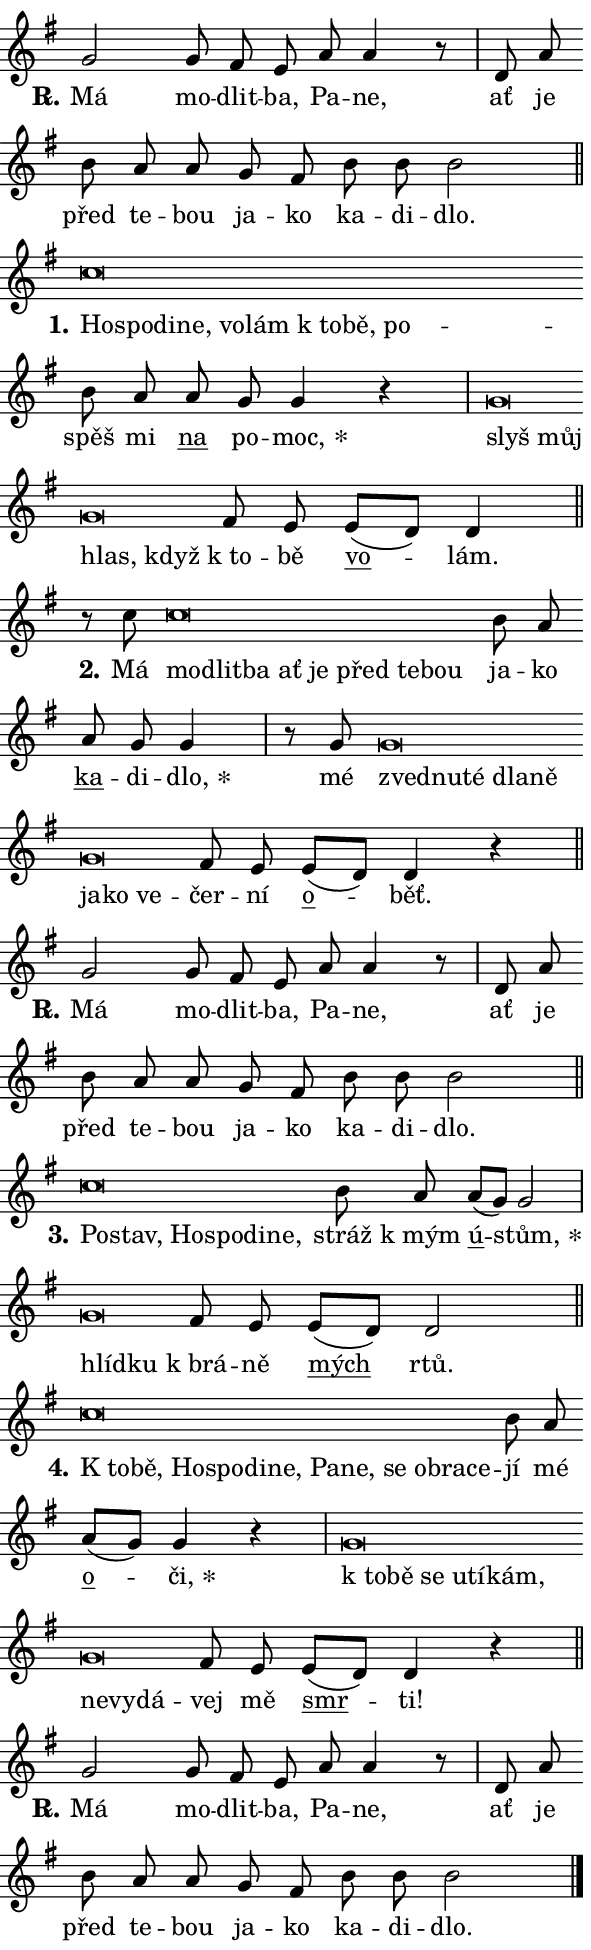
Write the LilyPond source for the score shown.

\version "2.24.0"
\header { tagline = "" }
\paper {
  indent = 0\cm
  top-margin = 0\cm
  right-margin = 0.13\cm % to fit lyric hyphens
  bottom-margin = 0\cm
  left-margin = 0\cm
  paper-width = 10\cm
  page-breaking = #ly:one-page-breaking
  system-system-spacing.basic-distance = #11
  score-system-spacing.basic-distance = #11
  ragged-last = ##f
}


%% Author: Thomas Morley
%% https://lists.gnu.org/archive/html/lilypond-user/2020-05/msg00002.html
#(define (line-position grob)
"Returns position of @var[grob} in current system:
   @code{'start}, if at first time-step
   @code{'end}, if at last time-step
   @code{'middle} otherwise
"
  (let* ((col (ly:item-get-column grob))
         (ln (ly:grob-object col 'left-neighbor))
         (rn (ly:grob-object col 'right-neighbor))
         (col-to-check-left (if (ly:grob? ln) ln col))
         (col-to-check-right (if (ly:grob? rn) rn col))
         (break-dir-left
           (and
             (ly:grob-property col-to-check-left 'non-musical #f)
             (ly:item-break-dir col-to-check-left)))
         (break-dir-right
           (and
             (ly:grob-property col-to-check-right 'non-musical #f)
             (ly:item-break-dir col-to-check-right))))
        (cond ((eqv? 1 break-dir-left) 'start)
              ((eqv? -1 break-dir-right) 'end)
              (else 'middle))))

#(define (tranparent-at-line-position vctor)
  (lambda (grob)
  "Relying on @code{line-position} select the relevant enry from @var{vctor}.
Used to determine transparency,"
    (case (line-position grob)
      ((end) (not (vector-ref vctor 0)))
      ((middle) (not (vector-ref vctor 1)))
      ((start) (not (vector-ref vctor 2))))))

noteHeadBreakVisibility =
#(define-music-function (break-visibility)(vector?)
"Makes @code{NoteHead}s transparent relying on @var{break-visibility}"
#{
  \override NoteHead.transparent =
    #(tranparent-at-line-position break-visibility)
#})

#(define delete-ledgers-for-transparent-note-heads
  (lambda (grob)
    "Reads whether a @code{NoteHead} is transparent.
If so this @code{NoteHead} is removed from @code{'note-heads} from
@var{grob}, which is supposed to be @code{LedgerLineSpanner}.
As a result ledgers are not printed for this @code{NoteHead}"
    (let* ((nhds-array (ly:grob-object grob 'note-heads))
           (nhds-list
             (if (ly:grob-array? nhds-array)
                 (ly:grob-array->list nhds-array)
                 '()))
           ;; Relies on the transparent-property being done before
           ;; Staff.LedgerLineSpanner.after-line-breaking is executed.
           ;; This is fragile ...
           (to-keep
             (remove
               (lambda (nhd)
                 (ly:grob-property nhd 'transparent #f))
               nhds-list)))
      ;; TODO find a better method to iterate over grob-arrays, similiar
      ;; to filter/remove etc for lists
      ;; For now rebuilt from scratch
      (set! (ly:grob-object grob 'note-heads)  '())
      (for-each
        (lambda (nhd)
          (ly:pointer-group-interface::add-grob grob 'note-heads nhd))
        to-keep))))

squashNotes = {
  \override NoteHead.X-extent = #'(-0.2 . 0.2)
  \override NoteHead.Y-extent = #'(-0.75 . 0)
  \override NoteHead.stencil =
    #(lambda (grob)
       (let ((pos (ly:grob-property grob 'staff-position)))
         (begin
           (if (< pos -7) (display "ERROR: Lower brevis then expected\n") (display ""))
           (if (<= pos -6) ly:text-interface::print ly:note-head::print))))
}
unSquashNotes = {
  \revert NoteHead.X-extent
  \revert NoteHead.Y-extent
  \revert NoteHead.stencil
}

hideNotes = \noteHeadBreakVisibility #begin-of-line-visible
unHideNotes = \noteHeadBreakVisibility #all-visible

% work-around for resetting accidentals
% https://lilypond.org/doc/v2.23/Documentation/notation/displaying-rhythms#unmetered-music
cadenzaMeasure = {
  \cadenzaOff
  \partial 1024 s1024
  \cadenzaOn
}

#(define-markup-command (accent layout props text) (markup?)
  "Underline accented syllable"
  (interpret-markup layout props
    #{\markup \override #'(offset . 4.3) \underline { #text }#}))

responsum = \markup \concat {
  "R" \hspace #-1.05 \path #0.1 #'((moveto 0 0.07) (lineto 0.9 0.8)) \hspace #0.05 "."
}

spaceSize = #0.6828661417322834 % exact space size for TeX Gyre Schola

\layout {
  \context {
    \Staff
    \remove "Time_signature_engraver"
    \override LedgerLineSpanner.after-line-breaking = #delete-ledgers-for-transparent-note-heads
  }
  \context {
    \Lyrics {
      \override LyricSpace.minimum-distance = \spaceSize
      \override LyricText.font-name = #"TeX Gyre Schola"
      \override LyricText.font-size = 1
      \override StanzaNumber.font-name = #"TeX Gyre Schola Bold"
      \override StanzaNumber.font-size = 1
    }
  }
  \context {
    \Score 
    \override NoteHead.text =
      #(lambda (grob) 
        (let ((pos (ly:grob-property grob 'staff-position)))
          #{\markup {
            \combine
              \halign #-0.55 \raise #(if (= pos -6) 0 0.5) \override #'(thickness . 2) \draw-line #'(3.2 . 0)
              \musicglyph "noteheads.sM1"
          }#}))
  }
}

% magnetic-lyrics.ily
%
%   written by
%     Jean Abou Samra <jean@abou-samra.fr>
%     Werner Lemberg <wl@gnu.org>
%
%   adapted by
%     Jiri Hon <jiri.hon@gmail.com>
%
% Version 2022-Apr-15

% https://www.mail-archive.com/lilypond-user@gnu.org/msg149350.html

#(define (Left_hyphen_pointer_engraver context)
   "Collect syllable-hyphen-syllable occurrences in lyrics and store
them in properties.  This engraver only looks to the left.  For
example, if the lyrics input is @code{foo -- bar}, it does the
following.

@itemize @bullet
@item
Set the @code{text} property of the @code{LyricHyphen} grob between
@q{foo} and @q{bar} to @code{foo}.

@item
Set the @code{left-hyphen} property of the @code{LyricText} grob with
text @q{foo} to the @code{LyricHyphen} grob between @q{foo} and
@q{bar}.
@end itemize

Use this auxiliary engraver in combination with the
@code{lyric-@/text::@/apply-@/magnetic-@/offset!} hook."
   (let ((hyphen #f)
         (text #f))
     (make-engraver
      (acknowledgers
       ((lyric-syllable-interface engraver grob source-engraver)
        (set! text grob)))
      (end-acknowledgers
       ((lyric-hyphen-interface engraver grob source-engraver)
        ;(when (not (grob::has-interface grob 'lyric-space-interface))
          (set! hyphen grob)));)
      ((stop-translation-timestep engraver)
       (when (and text hyphen)
         (ly:grob-set-object! text 'left-hyphen hyphen))
       (set! text #f)
       (set! hyphen #f)))))

#(define (lyric-text::apply-magnetic-offset! grob)
   "If the space between two syllables is less than the value in
property @code{LyricText@/.details@/.squash-threshold}, move the right
syllable to the left so that it gets concatenated with the left
syllable.

Use this function as a hook for
@code{LyricText@/.after-@/line-@/breaking} if the
@code{Left_@/hyphen_@/pointer_@/engraver} is active."
   (let ((hyphen (ly:grob-object grob 'left-hyphen #f)))
     (when hyphen
       (let ((left-text (ly:spanner-bound hyphen LEFT)))
         (when (grob::has-interface left-text 'lyric-syllable-interface)
           (let* ((common (ly:grob-common-refpoint grob left-text X))
                  (this-x-ext (ly:grob-extent grob common X))
                  (left-x-ext
                   (begin
                     ;; Trigger magnetism for left-text.
                     (ly:grob-property left-text 'after-line-breaking)
                     (ly:grob-extent left-text common X)))
                  ;; `delta` is the gap width between two syllables.
                  (delta (- (interval-start this-x-ext)
                            (interval-end left-x-ext)))
                  (details (ly:grob-property grob 'details))
                  (threshold (assoc-get 'squash-threshold details 0.2)))
             (when (< delta threshold)
               (let* (;; We have to manipulate the input text so that
                      ;; ligatures crossing syllable boundaries are not
                      ;; disabled.  For languages based on the Latin
                      ;; script this is essentially a beautification.
                      ;; However, for non-Western scripts it can be a
                      ;; necessity.
                      (lt (ly:grob-property left-text 'text))
                      (rt (ly:grob-property grob 'text))
                      (is-space (grob::has-interface hyphen 'lyric-space-interface))
                      (space (if is-space " " ""))
                      (extra-delta (if is-space spaceSize 0))
                      ;; Append new syllable.
                      (ltrt-space (if (and (string? lt) (string? rt))
                                (string-append lt space rt)
                                (make-concat-markup (list lt space rt))))
                      ;; Right-align `ltrt` to the right side.
                      (ltrt-space-markup (grob-interpret-markup
                               grob
                               (make-translate-markup
                                (cons (interval-length this-x-ext) 0)
                                (make-right-align-markup ltrt-space)))))
                 (begin
                   ;; Don't print `left-text`.
                   (ly:grob-set-property! left-text 'stencil #f)
                   ;; Set text and stencil (which holds all collected
                   ;; syllables so far) and shift it to the left.
                   (ly:grob-set-property! grob 'text ltrt-space)
                   (ly:grob-set-property! grob 'stencil ltrt-space-markup)
                   (ly:grob-translate-axis! grob (- (- delta extra-delta)) X))))))))))


#(define (lyric-hyphen::displace-bounds-first grob)
   ;; Make very sure this callback isn't triggered too early.
   (let ((left (ly:spanner-bound grob LEFT))
         (right (ly:spanner-bound grob RIGHT)))
     (ly:grob-property left 'after-line-breaking)
     (ly:grob-property right 'after-line-breaking)
     (ly:lyric-hyphen::print grob)))

squashThreshold = #0.4

\layout {
  \context {
    \Lyrics
    \consists #Left_hyphen_pointer_engraver
    \override LyricText.after-line-breaking =
      #lyric-text::apply-magnetic-offset!
    \override LyricHyphen.stencil = #lyric-hyphen::displace-bounds-first
    \override LyricText.details.squash-threshold = \squashThreshold
    \override LyricHyphen.minimum-distance = 0
    \override LyricHyphen.minimum-length = \squashThreshold
  }
}

squashText = \override LyricText.details.squash-threshold = 9999
unSquashText = \override LyricText.details.squash-threshold = \squashThreshold

leftText = \override LyricText.self-alignment-X = #LEFT
unLeftText = \revert LyricText.self-alignment-X

starOffset = #(lambda (grob) 
                (let ((x_offset (ly:self-alignment-interface::aligned-on-x-parent grob)))
                  (if (= x_offset 0) 0 (+ x_offset 1.2))))

star = #(define-music-function (syllable)(string?)
"Append star separator at the end of a syllable"
#{
  \once \override LyricText.X-offset = #starOffset
  \lyricmode { \markup {
    #syllable
    \override #'((font-name . "TeX Gyre Schola Bold")) \hspace #0.2 \lower #0.65 \larger "*"
  } }
#})

starAccent = #(define-music-function (syllable)(string?)
"Append star separator at the end of a syllable and make accent"
#{
  \once \override LyricText.X-offset = #starOffset
  \lyricmode { \markup {
    \accent #syllable
    \override #'((font-name . "TeX Gyre Schola Bold")) \hspace #0.2 \lower #0.65 \larger "*"
  } }
#})

breath = #(define-music-function (syllable)(string?)
"Append breathing indicator at the end of a syllable"
#{
  \lyricmode { \markup { #syllable "+" } }
#})

optionalBreath = #(define-music-function (syllable)(string?)
"Append optional breathing indicator at the end of a syllable"
#{
  \lyricmode { \markup { #syllable "(+)" } }
#})


\score {
    <<
        \new Voice = "melody" { \cadenzaOn \key g \major \relative { g'2 g8 fis e \bar "" a a4 r8 \cadenzaMeasure \bar "|" d, a' \bar "" b a a \bar "" g fis \bar "" b b b2 \cadenzaMeasure \bar "||" \break } }
        \new Lyrics \lyricsto "melody" { \lyricmode { \set stanza = \responsum
Má mo -- dlit -- ba, Pa -- ne, ať je před te -- bou ja -- ko ka -- di -- dlo. } }
    >>
    \layout {}
}

\score {
    <<
        \new Voice = "melody" { \cadenzaOn \key g \major \relative { \squashNotes c''\breve*1/16 \hideNotes \breve*1/16 \bar "" \breve*1/16 \bar "" \breve*1/16 \bar "" \breve*1/16 \bar "" \breve*1/16 \bar "" \breve*1/16 \bar "" \breve*1/16 \breve*1/16 \bar "" \unHideNotes \unSquashNotes b8 a \bar "" a g g4 r \cadenzaMeasure \bar "|" \squashNotes g\breve*1/16 \hideNotes \breve*1/16 \bar "" \breve*1/16 \breve*1/16 \bar "" \unHideNotes \unSquashNotes fis8 e \bar "" e[( d)] d4 \cadenzaMeasure \bar "||" \break } }
        \new Lyrics \lyricsto "melody" { \lyricmode { \set stanza = "1."
\leftText Ho -- \squashText spo -- di -- ne, vo -- lám "k to" -- bě, po -- \unLeftText \unSquashText spěš mi \markup \accent na po -- \star moc, \leftText slyš \squashText můj hlas, když \unLeftText \unSquashText "k to" -- bě \markup \accent vo -- lám. } }
    >>
    \layout {}
}

\score {
    <<
        \new Voice = "melody" { \cadenzaOn \key g \major \relative { r8 c''8 \squashNotes c\breve*1/16 \hideNotes \breve*1/16 \bar "" \breve*1/16 \bar "" \breve*1/16 \bar "" \breve*1/16 \bar "" \breve*1/16 \bar "" \breve*1/16 \breve*1/16 \bar "" \unHideNotes \unSquashNotes b8 a \bar "" a g g4 \cadenzaMeasure \bar "|" r8 g8 \squashNotes g\breve*1/16 \hideNotes \breve*1/16 \bar "" \breve*1/16 \bar "" \breve*1/16 \bar "" \breve*1/16 \bar "" \breve*1/16 \bar "" \breve*1/16 \breve*1/16 \bar "" \unHideNotes \unSquashNotes fis8 e \bar "" e[( d)] d4 r \cadenzaMeasure \bar "||" \break } }
        \new Lyrics \lyricsto "melody" { \lyricmode { \set stanza = "2."
Má \leftText mo -- \squashText dlit -- ba ať je před te -- bou \unLeftText \unSquashText ja -- ko \markup \accent ka -- di -- \star dlo, mé \leftText zved -- \squashText nu -- té dla -- ně ja -- ko ve -- \unLeftText \unSquashText čer -- ní \markup \accent o -- běť. } }
    >>
    \layout {}
}

\score {
    <<
        \new Voice = "melody" { \cadenzaOn \key g \major \relative { g'2 g8 fis e \bar "" a a4 r8 \cadenzaMeasure \bar "|" d, a' \bar "" b a a \bar "" g fis \bar "" b b b2 \cadenzaMeasure \bar "||" \break } }
        \new Lyrics \lyricsto "melody" { \lyricmode { \set stanza = \responsum
Má mo -- dlit -- ba, Pa -- ne, ať je před te -- bou ja -- ko ka -- di -- dlo. } }
    >>
    \layout {}
}

\score {
    <<
        \new Voice = "melody" { \cadenzaOn \key g \major \relative { \squashNotes c''\breve*1/16 \hideNotes \breve*1/16 \bar "" \breve*1/16 \bar "" \breve*1/16 \bar "" \breve*1/16 \breve*1/16 \bar "" \unHideNotes \unSquashNotes b8 a \bar "" a[( g)] g2 \cadenzaMeasure \bar "|" \squashNotes g\breve*1/16 \hideNotes \breve*1/16 \bar "" \unHideNotes \unSquashNotes fis8 e \bar "" e[( d)] d2 \cadenzaMeasure \bar "||" \break } }
        \new Lyrics \lyricsto "melody" { \lyricmode { \set stanza = "3."
\leftText Po -- \squashText stav, Ho -- spo -- di -- ne, \unLeftText \unSquashText stráž "k mým" \markup \accent ú -- \star stům, \leftText hlíd -- \squashText ku \unLeftText \unSquashText "k brá" -- ně \markup \accent mých rtů. } }
    >>
    \layout {}
}

\score {
    <<
        \new Voice = "melody" { \cadenzaOn \key g \major \relative { \squashNotes c''\breve*1/16 \hideNotes \breve*1/16 \bar "" \breve*1/16 \bar "" \breve*1/16 \bar "" \breve*1/16 \bar "" \breve*1/16 \bar "" \breve*1/16 \bar "" \breve*1/16 \bar "" \breve*1/16 \bar "" \breve*1/16 \bar "" \breve*1/16 \breve*1/16 \bar "" \unHideNotes \unSquashNotes b8 a \bar "" a[( g)] g4 r \cadenzaMeasure \bar "|" \squashNotes g\breve*1/16 \hideNotes \breve*1/16 \bar "" \breve*1/16 \bar "" \breve*1/16 \bar "" \breve*1/16 \bar "" \breve*1/16 \bar "" \breve*1/16 \bar "" \breve*1/16 \breve*1/16 \bar "" \unHideNotes \unSquashNotes fis8 e \bar "" e[( d)] d4 r \cadenzaMeasure \bar "||" \break } }
        \new Lyrics \lyricsto "melody" { \lyricmode { \set stanza = "4."
\leftText "K to" -- \squashText bě, Ho -- spo -- di -- ne, Pa -- ne, se ob -- ra -- ce -- \unLeftText \unSquashText jí mé \markup \accent o -- \star či, \leftText "k to" -- \squashText bě se u -- tí -- kám, ne -- vy -- dá -- \unLeftText \unSquashText vej mě \markup \accent smr -- ti! } }
    >>
    \layout {}
}

\score {
    <<
        \new Voice = "melody" { \cadenzaOn \key g \major \relative { g'2 g8 fis e \bar "" a a4 r8 \cadenzaMeasure \bar "|" d, a' \bar "" b a a \bar "" g fis \bar "" b b b2 \cadenzaMeasure \bar "||" \break } \bar "|." }
        \new Lyrics \lyricsto "melody" { \lyricmode { \set stanza = \responsum
Má mo -- dlit -- ba, Pa -- ne, ať je před te -- bou ja -- ko ka -- di -- dlo. } }
    >>
    \layout {}
}
